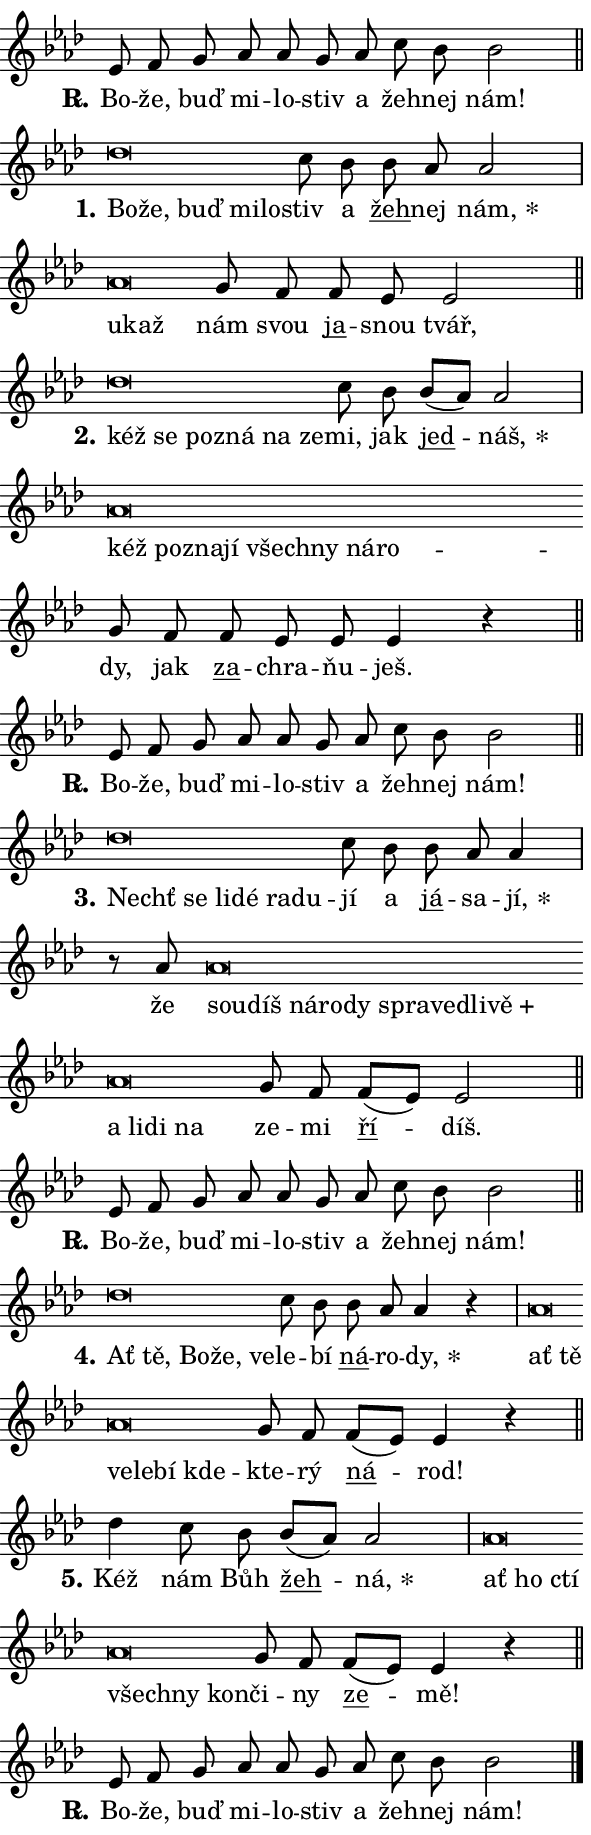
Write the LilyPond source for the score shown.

\version "2.24.0"
\header { tagline = "" }
\paper {
  indent = 0\cm
  top-margin = 0\cm
  right-margin = 0.13\cm % to fit lyric hyphens
  bottom-margin = 0\cm
  left-margin = 0\cm
  paper-width = 10\cm
  page-breaking = #ly:one-page-breaking
  system-system-spacing.basic-distance = #11
  score-system-spacing.basic-distance = #11
  ragged-last = ##f
}


%% Author: Thomas Morley
%% https://lists.gnu.org/archive/html/lilypond-user/2020-05/msg00002.html
#(define (line-position grob)
"Returns position of @var[grob} in current system:
   @code{'start}, if at first time-step
   @code{'end}, if at last time-step
   @code{'middle} otherwise
"
  (let* ((col (ly:item-get-column grob))
         (ln (ly:grob-object col 'left-neighbor))
         (rn (ly:grob-object col 'right-neighbor))
         (col-to-check-left (if (ly:grob? ln) ln col))
         (col-to-check-right (if (ly:grob? rn) rn col))
         (break-dir-left
           (and
             (ly:grob-property col-to-check-left 'non-musical #f)
             (ly:item-break-dir col-to-check-left)))
         (break-dir-right
           (and
             (ly:grob-property col-to-check-right 'non-musical #f)
             (ly:item-break-dir col-to-check-right))))
        (cond ((eqv? 1 break-dir-left) 'start)
              ((eqv? -1 break-dir-right) 'end)
              (else 'middle))))

#(define (tranparent-at-line-position vctor)
  (lambda (grob)
  "Relying on @code{line-position} select the relevant enry from @var{vctor}.
Used to determine transparency,"
    (case (line-position grob)
      ((end) (not (vector-ref vctor 0)))
      ((middle) (not (vector-ref vctor 1)))
      ((start) (not (vector-ref vctor 2))))))

noteHeadBreakVisibility =
#(define-music-function (break-visibility)(vector?)
"Makes @code{NoteHead}s transparent relying on @var{break-visibility}"
#{
  \override NoteHead.transparent =
    #(tranparent-at-line-position break-visibility)
#})

#(define delete-ledgers-for-transparent-note-heads
  (lambda (grob)
    "Reads whether a @code{NoteHead} is transparent.
If so this @code{NoteHead} is removed from @code{'note-heads} from
@var{grob}, which is supposed to be @code{LedgerLineSpanner}.
As a result ledgers are not printed for this @code{NoteHead}"
    (let* ((nhds-array (ly:grob-object grob 'note-heads))
           (nhds-list
             (if (ly:grob-array? nhds-array)
                 (ly:grob-array->list nhds-array)
                 '()))
           ;; Relies on the transparent-property being done before
           ;; Staff.LedgerLineSpanner.after-line-breaking is executed.
           ;; This is fragile ...
           (to-keep
             (remove
               (lambda (nhd)
                 (ly:grob-property nhd 'transparent #f))
               nhds-list)))
      ;; TODO find a better method to iterate over grob-arrays, similiar
      ;; to filter/remove etc for lists
      ;; For now rebuilt from scratch
      (set! (ly:grob-object grob 'note-heads)  '())
      (for-each
        (lambda (nhd)
          (ly:pointer-group-interface::add-grob grob 'note-heads nhd))
        to-keep))))

squashNotes = {
  \override NoteHead.X-extent = #'(-0.2 . 0.2)
  \override NoteHead.Y-extent = #'(-0.75 . 0)
  \override NoteHead.stencil =
    #(lambda (grob)
       (let ((pos (ly:grob-property grob 'staff-position)))
         (begin
           (if (< pos -7) (display "ERROR: Lower brevis then expected\n") (display ""))
           (if (<= pos -6) ly:text-interface::print ly:note-head::print))))
}
unSquashNotes = {
  \revert NoteHead.X-extent
  \revert NoteHead.Y-extent
  \revert NoteHead.stencil
}

hideNotes = \noteHeadBreakVisibility #begin-of-line-visible
unHideNotes = \noteHeadBreakVisibility #all-visible

% work-around for resetting accidentals
% https://lilypond.org/doc/v2.23/Documentation/notation/displaying-rhythms#unmetered-music
cadenzaMeasure = {
  \cadenzaOff
  \partial 1024 s1024
  \cadenzaOn
}

#(define-markup-command (accent layout props text) (markup?)
  "Underline accented syllable"
  (interpret-markup layout props
    #{\markup \override #'(offset . 4.3) \underline { #text }#}))

responsum = \markup \concat {
  "R" \hspace #-1.05 \path #0.1 #'((moveto 0 0.07) (lineto 0.9 0.8)) \hspace #0.05 "."
}

spaceSize = #0.6828661417322834 % exact space size for TeX Gyre Schola

\layout {
  \context {
    \Staff
    \remove "Time_signature_engraver"
    \override LedgerLineSpanner.after-line-breaking = #delete-ledgers-for-transparent-note-heads
  }
  \context {
    \Lyrics {
      \override LyricSpace.minimum-distance = \spaceSize
      \override LyricText.font-name = #"TeX Gyre Schola"
      \override LyricText.font-size = 1
      \override StanzaNumber.font-name = #"TeX Gyre Schola Bold"
      \override StanzaNumber.font-size = 1
    }
  }
  \context {
    \Score 
    \override NoteHead.text =
      #(lambda (grob) 
        (let ((pos (ly:grob-property grob 'staff-position)))
          #{\markup {
            \combine
              \halign #-0.55 \raise #(if (= pos -6) 0 0.5) \override #'(thickness . 2) \draw-line #'(3.2 . 0)
              \musicglyph "noteheads.sM1"
          }#}))
  }
}

% magnetic-lyrics.ily
%
%   written by
%     Jean Abou Samra <jean@abou-samra.fr>
%     Werner Lemberg <wl@gnu.org>
%
%   adapted by
%     Jiri Hon <jiri.hon@gmail.com>
%
% Version 2022-Apr-15

% https://www.mail-archive.com/lilypond-user@gnu.org/msg149350.html

#(define (Left_hyphen_pointer_engraver context)
   "Collect syllable-hyphen-syllable occurrences in lyrics and store
them in properties.  This engraver only looks to the left.  For
example, if the lyrics input is @code{foo -- bar}, it does the
following.

@itemize @bullet
@item
Set the @code{text} property of the @code{LyricHyphen} grob between
@q{foo} and @q{bar} to @code{foo}.

@item
Set the @code{left-hyphen} property of the @code{LyricText} grob with
text @q{foo} to the @code{LyricHyphen} grob between @q{foo} and
@q{bar}.
@end itemize

Use this auxiliary engraver in combination with the
@code{lyric-@/text::@/apply-@/magnetic-@/offset!} hook."
   (let ((hyphen #f)
         (text #f))
     (make-engraver
      (acknowledgers
       ((lyric-syllable-interface engraver grob source-engraver)
        (set! text grob)))
      (end-acknowledgers
       ((lyric-hyphen-interface engraver grob source-engraver)
        ;(when (not (grob::has-interface grob 'lyric-space-interface))
          (set! hyphen grob)));)
      ((stop-translation-timestep engraver)
       (when (and text hyphen)
         (ly:grob-set-object! text 'left-hyphen hyphen))
       (set! text #f)
       (set! hyphen #f)))))

#(define (lyric-text::apply-magnetic-offset! grob)
   "If the space between two syllables is less than the value in
property @code{LyricText@/.details@/.squash-threshold}, move the right
syllable to the left so that it gets concatenated with the left
syllable.

Use this function as a hook for
@code{LyricText@/.after-@/line-@/breaking} if the
@code{Left_@/hyphen_@/pointer_@/engraver} is active."
   (let ((hyphen (ly:grob-object grob 'left-hyphen #f)))
     (when hyphen
       (let ((left-text (ly:spanner-bound hyphen LEFT)))
         (when (grob::has-interface left-text 'lyric-syllable-interface)
           (let* ((common (ly:grob-common-refpoint grob left-text X))
                  (this-x-ext (ly:grob-extent grob common X))
                  (left-x-ext
                   (begin
                     ;; Trigger magnetism for left-text.
                     (ly:grob-property left-text 'after-line-breaking)
                     (ly:grob-extent left-text common X)))
                  ;; `delta` is the gap width between two syllables.
                  (delta (- (interval-start this-x-ext)
                            (interval-end left-x-ext)))
                  (details (ly:grob-property grob 'details))
                  (threshold (assoc-get 'squash-threshold details 0.2)))
             (when (< delta threshold)
               (let* (;; We have to manipulate the input text so that
                      ;; ligatures crossing syllable boundaries are not
                      ;; disabled.  For languages based on the Latin
                      ;; script this is essentially a beautification.
                      ;; However, for non-Western scripts it can be a
                      ;; necessity.
                      (lt (ly:grob-property left-text 'text))
                      (rt (ly:grob-property grob 'text))
                      (is-space (grob::has-interface hyphen 'lyric-space-interface))
                      (space (if is-space " " ""))
                      (extra-delta (if is-space spaceSize 0))
                      ;; Append new syllable.
                      (ltrt-space (if (and (string? lt) (string? rt))
                                (string-append lt space rt)
                                (make-concat-markup (list lt space rt))))
                      ;; Right-align `ltrt` to the right side.
                      (ltrt-space-markup (grob-interpret-markup
                               grob
                               (make-translate-markup
                                (cons (interval-length this-x-ext) 0)
                                (make-right-align-markup ltrt-space)))))
                 (begin
                   ;; Don't print `left-text`.
                   (ly:grob-set-property! left-text 'stencil #f)
                   ;; Set text and stencil (which holds all collected
                   ;; syllables so far) and shift it to the left.
                   (ly:grob-set-property! grob 'text ltrt-space)
                   (ly:grob-set-property! grob 'stencil ltrt-space-markup)
                   (ly:grob-translate-axis! grob (- (- delta extra-delta)) X))))))))))


#(define (lyric-hyphen::displace-bounds-first grob)
   ;; Make very sure this callback isn't triggered too early.
   (let ((left (ly:spanner-bound grob LEFT))
         (right (ly:spanner-bound grob RIGHT)))
     (ly:grob-property left 'after-line-breaking)
     (ly:grob-property right 'after-line-breaking)
     (ly:lyric-hyphen::print grob)))

squashThreshold = #0.4

\layout {
  \context {
    \Lyrics
    \consists #Left_hyphen_pointer_engraver
    \override LyricText.after-line-breaking =
      #lyric-text::apply-magnetic-offset!
    \override LyricHyphen.stencil = #lyric-hyphen::displace-bounds-first
    \override LyricText.details.squash-threshold = \squashThreshold
    \override LyricHyphen.minimum-distance = 0
    \override LyricHyphen.minimum-length = \squashThreshold
  }
}

squashText = \override LyricText.details.squash-threshold = 9999
unSquashText = \override LyricText.details.squash-threshold = \squashThreshold

leftText = \override LyricText.self-alignment-X = #LEFT
unLeftText = \revert LyricText.self-alignment-X

starOffset = #(lambda (grob) 
                (let ((x_offset (ly:self-alignment-interface::aligned-on-x-parent grob)))
                  (if (= x_offset 0) 0 (+ x_offset 1.2))))

star = #(define-music-function (syllable)(string?)
"Append star separator at the end of a syllable"
#{
  \once \override LyricText.X-offset = #starOffset
  \lyricmode { \markup {
    #syllable
    \override #'((font-name . "TeX Gyre Schola Bold")) \hspace #0.2 \lower #0.65 \larger "*"
  } }
#})

starAccent = #(define-music-function (syllable)(string?)
"Append star separator at the end of a syllable and make accent"
#{
  \once \override LyricText.X-offset = #starOffset
  \lyricmode { \markup {
    \accent #syllable
    \override #'((font-name . "TeX Gyre Schola Bold")) \hspace #0.2 \lower #0.65 \larger "*"
  } }
#})

breath = #(define-music-function (syllable)(string?)
"Append breathing indicator at the end of a syllable"
#{
  \lyricmode { \markup { #syllable "+" } }
#})

optionalBreath = #(define-music-function (syllable)(string?)
"Append optional breathing indicator at the end of a syllable"
#{
  \lyricmode { \markup { #syllable "(+)" } }
#})


\score {
    <<
        \new Voice = "melody" { \cadenzaOn \key as \major \relative { es'8 f g as as g as \bar "" c bes bes2 \cadenzaMeasure \bar "||" \break } }
        \new Lyrics \lyricsto "melody" { \lyricmode { \set stanza = \responsum
Bo -- že, buď mi -- lo -- stiv a žeh -- nej nám! } }
    >>
    \layout {}
}

\score {
    <<
        \new Voice = "melody" { \cadenzaOn \key as \major \relative { \squashNotes des''\breve*1/16 \hideNotes \breve*1/16 \bar "" \breve*1/16 \bar "" \breve*1/16 \breve*1/16 \bar "" \unHideNotes \unSquashNotes c8 bes \bar "" bes as as2 \cadenzaMeasure \bar "|" \squashNotes as\breve*1/16 \hideNotes \breve*1/16 \bar "" \unHideNotes \unSquashNotes g8 f \bar "" f es es2 \cadenzaMeasure \bar "||" \break } }
        \new Lyrics \lyricsto "melody" { \lyricmode { \set stanza = "1."
\leftText Bo -- \squashText že, buď mi -- lo -- \unLeftText \unSquashText stiv a \markup \accent žeh -- nej \star nám, \leftText u -- \squashText kaž \unLeftText \unSquashText nám svou \markup \accent ja -- snou tvář, } }
    >>
    \layout {}
}

\score {
    <<
        \new Voice = "melody" { \cadenzaOn \key as \major \relative { \squashNotes des''\breve*1/16 \hideNotes \breve*1/16 \bar "" \breve*1/16 \bar "" \breve*1/16 \bar "" \breve*1/16 \breve*1/16 \bar "" \unHideNotes \unSquashNotes c8 bes \bar "" bes[( as)] as2 \cadenzaMeasure \bar "|" \squashNotes as\breve*1/16 \hideNotes \breve*1/16 \bar "" \breve*1/16 \bar "" \breve*1/16 \bar "" \breve*1/16 \bar "" \breve*1/16 \bar "" \breve*1/16 \breve*1/16 \bar "" \unHideNotes \unSquashNotes g8 f \bar "" f es es es4 r \cadenzaMeasure \bar "||" \break } }
        \new Lyrics \lyricsto "melody" { \lyricmode { \set stanza = "2."
\leftText kéž \squashText se po -- zná na ze -- \unLeftText \unSquashText mi, jak \markup \accent jed -- \star náš, \leftText kéž \squashText po -- zna -- jí všech -- ny ná -- ro -- \unLeftText \unSquashText dy, jak \markup \accent za -- chra -- ňu -- ješ. } }
    >>
    \layout {}
}

\score {
    <<
        \new Voice = "melody" { \cadenzaOn \key as \major \relative { es'8 f g as as g as \bar "" c bes bes2 \cadenzaMeasure \bar "||" \break } }
        \new Lyrics \lyricsto "melody" { \lyricmode { \set stanza = \responsum
Bo -- že, buď mi -- lo -- stiv a žeh -- nej nám! } }
    >>
    \layout {}
}

\score {
    <<
        \new Voice = "melody" { \cadenzaOn \key as \major \relative { \squashNotes des''\breve*1/16 \hideNotes \breve*1/16 \bar "" \breve*1/16 \bar "" \breve*1/16 \bar "" \breve*1/16 \breve*1/16 \bar "" \unHideNotes \unSquashNotes c8 bes \bar "" bes as as4 \cadenzaMeasure \bar "|" r8 as \squashNotes as\breve*1/16 \hideNotes \breve*1/16 \bar "" \breve*1/16 \bar "" \breve*1/16 \bar "" \breve*1/16 \bar "" \breve*1/16 \bar "" \breve*1/16 \bar "" \breve*1/16 \bar "" \breve*1/16 \bar "" \breve*1/16 \bar "" \breve*1/16 \bar "" \breve*1/16 \breve*1/16 \bar "" \unHideNotes \unSquashNotes g8 f \bar "" f[( es)] es2 \cadenzaMeasure \bar "||" \break } }
        \new Lyrics \lyricsto "melody" { \lyricmode { \set stanza = "3."
\leftText Nechť \squashText se li -- dé ra -- du -- \unLeftText \unSquashText jí a \markup \accent já -- sa -- \star jí, že \leftText sou -- \squashText díš ná -- ro -- dy spra -- ve -- dli -- \breath "vě" a li -- di na \unLeftText \unSquashText ze -- mi \markup \accent ří -- díš. } }
    >>
    \layout {}
}

\score {
    <<
        \new Voice = "melody" { \cadenzaOn \key as \major \relative { es'8 f g as as g as \bar "" c bes bes2 \cadenzaMeasure \bar "||" \break } }
        \new Lyrics \lyricsto "melody" { \lyricmode { \set stanza = \responsum
Bo -- že, buď mi -- lo -- stiv a žeh -- nej nám! } }
    >>
    \layout {}
}

\score {
    <<
        \new Voice = "melody" { \cadenzaOn \key as \major \relative { \squashNotes des''\breve*1/16 \hideNotes \breve*1/16 \bar "" \breve*1/16 \bar "" \breve*1/16 \breve*1/16 \bar "" \unHideNotes \unSquashNotes c8 bes \bar "" bes as as4 r \cadenzaMeasure \bar "|" \squashNotes as\breve*1/16 \hideNotes \breve*1/16 \bar "" \breve*1/16 \bar "" \breve*1/16 \bar "" \breve*1/16 \breve*1/16 \bar "" \unHideNotes \unSquashNotes g8 f \bar "" f[( es)] es4 r \cadenzaMeasure \bar "||" \break } }
        \new Lyrics \lyricsto "melody" { \lyricmode { \set stanza = "4."
\leftText Ať \squashText tě, Bo -- že, ve -- \unLeftText \unSquashText le -- bí \markup \accent ná -- ro -- \star dy, \leftText ať \squashText tě ve -- le -- bí kde -- \unLeftText \unSquashText kte -- rý \markup \accent ná -- rod! } }
    >>
    \layout {}
}

\score {
    <<
        \new Voice = "melody" { \cadenzaOn \key as \major \relative { des''4 c8 bes \bar "" bes[( as)] as2 \cadenzaMeasure \bar "|" \squashNotes as\breve*1/16 \hideNotes \breve*1/16 \bar "" \breve*1/16 \bar "" \breve*1/16 \bar "" \breve*1/16 \breve*1/16 \bar "" \unHideNotes \unSquashNotes g8 f \bar "" f[( es)] es4 r \cadenzaMeasure \bar "||" \break } }
        \new Lyrics \lyricsto "melody" { \lyricmode { \set stanza = "5."
Kéž nám Bůh \markup \accent žeh -- \star ná, \leftText ať \squashText ho ctí všech -- ny kon -- \unLeftText \unSquashText či -- ny \markup \accent ze -- mě! } }
    >>
    \layout {}
}

\score {
    <<
        \new Voice = "melody" { \cadenzaOn \key as \major \relative { es'8 f g as as g as \bar "" c bes bes2 \cadenzaMeasure \bar "||" \break } \bar "|." }
        \new Lyrics \lyricsto "melody" { \lyricmode { \set stanza = \responsum
Bo -- že, buď mi -- lo -- stiv a žeh -- nej nám! } }
    >>
    \layout {}
}
